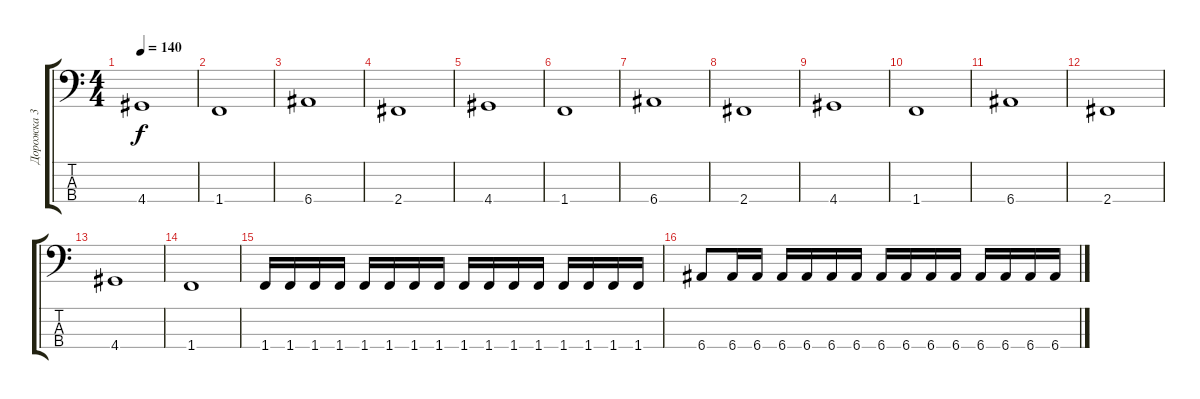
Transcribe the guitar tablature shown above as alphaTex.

\track ("Дорожка 3" "Дорожка 3") {instrument electricbassfinger}
\staff {score tabs}
\tuning (G2 D2 A1 E1) {hide}
\ts (4 4)
\tempo 140
\clef f4
\ks c
4.4.1{dy f} |
1.4.1 |
6.4.1 |
2.4.1 |
4.4.1 |
1.4.1 |
6.4.1 |
2.4.1 |
4.4.1 |
1.4.1 |
6.4.1 |
2.4.1 |
4.4.1 |
1.4.1 |
1.4.16 1.4.16 1.4.16 1.4.16 1.4.16 1.4.16 1.4.16 1.4.16 1.4.16 1.4.16 1.4.16 1.4.16 1.4.16 1.4.16 1.4.16 1.4.16 |
6.4.8 6.4.16 6.4.16 6.4.16 6.4.16 6.4.16 6.4.16 6.4.16 6.4.16 6.4.16 6.4.16 6.4.16 6.4.16 6.4.16 6.4.16
